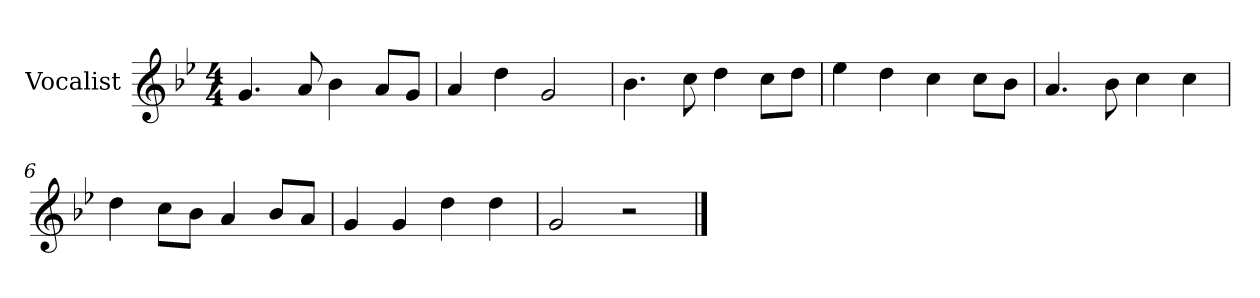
**kern
*part1
*staff1
*I"Vocalist
*k[b-e-]
*g:
*M4/4
=1
4.g
8a
4b-
8aL
8gJ
=2
4a
4dd
2g
=3
4.b-
8cc
4dd
8ccL
8ddJ
=4
4ee-
4dd
4cc
8ccL
8b-J
=5
4.a
8b-
4cc
4cc
=6
4dd
8ccL
8b-J
4a
8b-L
8aJ
=7
4g
4g
4dd
4dd
=8
2g
2r
==
*-
